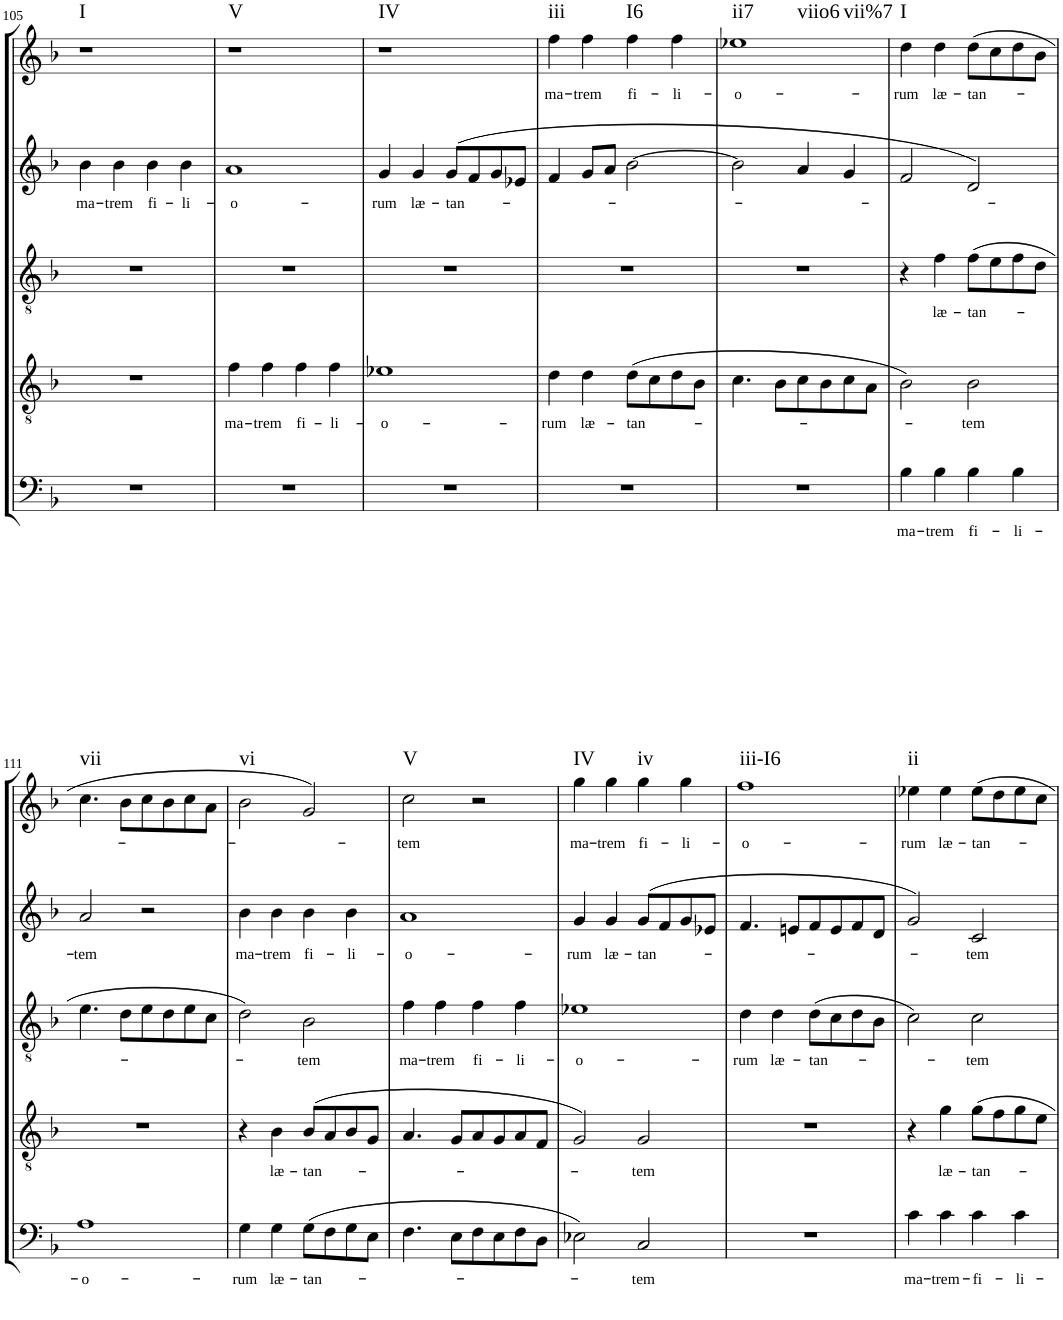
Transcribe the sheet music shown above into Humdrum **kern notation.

**kern	**text	**kern	**text	**kern	**text	**kern	**text	**kern	**text	**harte
*part5	*part5	*part4	*part4	*part3	*part3	*part2	*part2	*part1	*part1	*part1
*staff5	*staff5	*staff4	*staff4	*staff3	*staff3	*staff2	*staff2	*staff1	*staff1	*
*I"Basso	*	*I"Tenore	*	*I"Alto	*	*I"Alto	*	*I"Canto	*	*
!!LO:PB:g=z
*clefF4	*	*clefGv2	*	*clefGv2	*	*clefG2	*	*clefG2	*	*
*Trd7c12	*	*	*	*	*	*	*	*	*	*
*k[b-]	*	*k[b-]	*	*k[b-]	*	*k[b-]	*	*k[b-]	*	*
*F:	*	*F:	*	*F:	*	*F:	*	*F:	*	*
*M4/4	*	*M4/4	*	*M4/4	*	*M4/4	*	*M4/4	*	*
*met(c)	*	*met(c)	*	*met(c)	*	*met(c)	*	*met(c)	*	*
=105	=105	=105	=105	=105	=105	=105	=105	=105	=105	=105
!	!	!	!	!	!	!	!LO:LY:b	!	!	!LO:H:kt=I
1r	.	1r	.	1r	.	4b-\	ma-	1r	.	N
!	!	!	!	!	!	!	!LO:LY:b	!	!	!
.	.	.	.	.	.	4b-\	-trem	.	.	.
!	!	!	!	!	!	!	!LO:LY:b	!	!	!
.	.	.	.	.	.	4b-\	fi-	.	.	.
!	!	!	!	!	!	!	!LO:LY:b	!	!	!
.	.	.	.	.	.	4b-\	-li-	.	.	.
=106	=106	=106	=106	=106	=106	=106	=106	=106	=106	=106
!	!	!	!LO:LY:b	!	!	!	!LO:LY:b	!	!	!LO:H:kt=V
1r	.	4f\	ma-	1r	.	1a	-o-	1r	.	N
!	!	!	!LO:LY:b	!	!	!	!	!	!	!
.	.	4f\	-trem	.	.	.	.	.	.	.
!	!	!	!LO:LY:b	!	!	!	!	!	!	!
.	.	4f\	fi-	.	.	.	.	.	.	.
!	!	!	!LO:LY:b	!	!	!	!	!	!	!
.	.	4f\	-li-	.	.	.	.	.	.	.
=107	=107	=107	=107	=107	=107	=107	=107	=107	=107	=107
!	!	!	!LO:LY:b	!	!	!	!LO:LY:b	!	!	!LO:H:kt=IV
1r	.	1e-X	-o-	1r	.	4g/	-rum	1r	.	N
!	!	!	!	!	!	!	!LO:LY:b	!	!	!
.	.	.	.	.	.	4g/	læ-	.	.	.
!	!	!	!	!	!	!	!LO:LY:b	!	!	!
.	.	.	.	.	.	(>8g/L	-tan-	.	.	.
.	.	.	.	.	.	8f/	.	.	.	.
.	.	.	.	.	.	8g/	.	.	.	.
.	.	.	.	.	.	8e-X/J	.	.	.	.
=108	=108	=108	=108	=108	=108	=108	=108	=108	=108	=108
!	!	!	!LO:LY:b	!	!	!	!LO:LY:b	!	!LO:LY:b	!LO:H:kt=iii
1r	.	4d\	-rum	1r	.	4f/	-­-	4ff\	ma-	N
!	!	!	!LO:LY:b	!	!	!	!	!	!LO:LY:b	!
.	.	4d\	læ-	.	.	8g/L	.	4ff\	-trem	.
.	.	.	.	.	.	8a/J	.	.	.	.
!	!	!	!LO:LY:b	!	!	!	!	!	!LO:LY:b	!LO:H:kt=I6
.	.	(>8d\L	-tan-	.	.	[2b-\	.	4ff\	fi-	N
.	.	8c\	.	.	.	.	.	.	.	.
!	!	!	!	!	!	!	!	!	!LO:LY:b	!
.	.	8d\	.	.	.	.	.	4ff\	-li-	.
.	.	8B-\J	.	.	.	.	.	.	.	.
=109	=109	=109	=109	=109	=109	=109	=109	=109	=109	=109
!	!	!	!	!	!	!	!	!	!LO:LY:b	!LO:H:n=1:kt=ii7
!	!	!	!	!	!	!	!	!	!	!LO:H:n=2:kt=viio6
!	!	!	!	!	!	!	!	!	!	!LO:H:n=3:kt=vii%7
1r	.	4.c\	.	1r	.	2b-\]	.	1ee-X	-o-	N N N
.	.	8B-\L	.	.	.	.	.	.	.	.
.	.	8c\	.	.	.	4a/	.	.	.	.
.	.	8B-\	.	.	.	.	.	.	.	.
.	.	8c\	.	.	.	4g/	.	.	.	.
.	.	8A\J	.	.	.	.	.	.	.	.
=110	=110	=110	=110	=110	=110	=110	=110	=110	=110	=110
!	!LO:LY:b	!	!	!	!	!	!	!	!LO:LY:b	!LO:H:kt=I
4B-\	ma-	2B-\)	.	4r	.	2f/	.	4dd\	-rum	N
!	!LO:LY:b	!	!	!	!LO:LY:b	!	!	!	!LO:LY:b	!
4B-\	-trem	.	.	4f\	læ-	.	.	4dd\	læ-	.
!	!LO:LY:b	!	!LO:LY:b	!	!LO:LY:b	!	!	!	!LO:LY:b	!
4B-\	fi-	2B-\	-tem	(>8f\L	-tan-	2d/)	.	(>8dd\L	-tan-	.
.	.	.	.	8e\	.	.	.	8cc\	.	.
!	!LO:LY:b	!	!	!	!	!	!	!	!	!
4B-\	-li-	.	.	8f\	.	.	.	8dd\	.	.
.	.	.	.	8d\J	.	.	.	8b-\J	.	.
!!LO:LB:g=z
=111	=111	=111	=111	=111	=111	=111	=111	=111	=111	=111
!	!LO:LY:b	!	!	!	!	!	!LO:LY:b	!	!	!LO:H:kt=vii
1A	-o-	1r	.	4.e\	.	2a/	-tem	4.cc\	.	N
.	.	.	.	8d\L	.	.	.	8b-\L	.	.
.	.	.	.	8e\	.	2r	.	8cc\	.	.
.	.	.	.	8d\	.	.	.	8b-\	.	.
.	.	.	.	8e\	.	.	.	8cc\	.	.
.	.	.	.	8c\J	.	.	.	8a\J	.	.
=112	=112	=112	=112	=112	=112	=112	=112	=112	=112	=112
!	!LO:LY:b	!	!	!	!	!	!LO:LY:b	!	!	!LO:H:kt=vi
4G\	-rum	4r	.	2d\)	.	4b-\	ma-	2b-\	.	N
!	!LO:LY:b	!	!LO:LY:b	!	!	!	!LO:LY:b	!	!	!
4G\	læ-	4B-\	læ-	.	.	4b-\	-trem	.	.	.
!	!LO:LY:b	!	!LO:LY:b	!	!LO:LY:b	!	!LO:LY:b	!	!	!
(>8G\L	-tan-	(>8B-/L	-tan-	2B-\	-tem	4b-\	fi-	2g/)	.	.
8F\	.	8A/	.	.	.	.	.	.	.	.
!	!	!	!	!	!	!	!LO:LY:b	!	!	!
8G\	.	8B-/	.	.	.	4b-\	-li-	.	.	.
8E\J	.	8G/J	.	.	.	.	.	.	.	.
=113	=113	=113	=113	=113	=113	=113	=113	=113	=113	=113
!	!LO:LY:b	!	!LO:LY:b	!	!LO:LY:b	!	!LO:LY:b	!	!LO:LY:b	!LO:H:kt=V
4.F\	-­-	4.A/	-­-	4f\	ma-	1a	-o-	2cc\	-tem	N
!	!	!	!	!	!LO:LY:b	!	!	!	!	!
.	.	.	.	4f\	-trem	.	.	.	.	.
8E\L	.	8G/L	.	.	.	.	.	.	.	.
!	!	!	!	!	!LO:LY:b	!	!	!	!	!
8F\	.	8A/	.	4f\	fi-	.	.	2r	.	.
8E\	.	8G/	.	.	.	.	.	.	.	.
!	!	!	!	!	!LO:LY:b	!	!	!	!	!
8F\	.	8A/	.	4f\	-li-	.	.	.	.	.
8D\J	.	8F/J	.	.	.	.	.	.	.	.
=114	=114	=114	=114	=114	=114	=114	=114	=114	=114	=114
!	!	!	!	!	!LO:LY:b	!	!LO:LY:b	!	!LO:LY:b	!LO:H:kt=IV
2E-X\)	.	2G/)	.	1e-X	-o-	4g/	-rum	4gg\	ma-	N
!	!	!	!	!	!	!	!LO:LY:b	!	!LO:LY:b	!
.	.	.	.	.	.	4g/	læ-	4gg\	-trem	.
!	!LO:LY:b	!	!LO:LY:b	!	!	!	!LO:LY:b	!	!LO:LY:b	!LO:H:kt=iv
2C/	-tem	2G/	-tem	.	.	(>8g/L	-tan-	4gg\	fi-	N
.	.	.	.	.	.	8f/	.	.	.	.
!	!	!	!	!	!	!	!	!	!LO:LY:b	!
.	.	.	.	.	.	8g/	.	4gg\	-li-	.
.	.	.	.	.	.	8e-X/J	.	.	.	.
=115	=115	=115	=115	=115	=115	=115	=115	=115	=115	=115
!	!	!	!	!	!LO:LY:b	!	!	!	!LO:LY:b	!LO:H:kt=iii-I6
1r	.	1r	.	4d\	-rum	4.f/	.	1ff	-o-	N
!	!	!	!	!	!LO:LY:b	!	!	!	!	!
.	.	.	.	4d\	læ-	.	.	.	.	.
.	.	.	.	.	.	8en/L	.	.	.	.
!	!	!	!	!	!LO:LY:b	!	!	!	!	!
.	.	.	.	(>8d\L	-tan-	8f/	.	.	.	.
.	.	.	.	8c\	.	8e/	.	.	.	.
.	.	.	.	8d\	.	8f/	.	.	.	.
.	.	.	.	8B-\J	.	8d/J	.	.	.	.
=116	=116	=116	=116	=116	=116	=116	=116	=116	=116	=116
!	!LO:LY:b	!	!	!	!	!	!	!	!LO:LY:b	!LO:H:kt=ii
4c\	ma-	4r	.	2c\)	.	2g/)	.	4ee-X\	-rum	N
!	!LO:LY:b	!	!LO:LY:b	!	!	!	!	!	!LO:LY:b	!
4c\	-trem-	4g\	læ-	.	.	.	.	4ee-\	læ-	.
!	!LO:LY:b	!	!LO:LY:b	!	!LO:LY:b	!	!LO:LY:b	!	!LO:LY:b	!
4c\	-fi-	8g\L	-tan-	2c\	-tem	2c/	-tem	8ee-\L	-tan-	.
.	.	8f\	.	.	.	.	.	8dd\	.	.
!	!LO:LY:b	!	!	!	!	!	!	!	!	!
4c\	-li-	8g\	.	.	.	.	.	8ee-\	.	.
.	.	8e\J	.	.	.	.	.	8cc\J	.	.
=	=	=	=	=	=	=	=	=	=	=
*-	*-	*-	*-	*-	*-	*-	*-	*-	*-	*-
